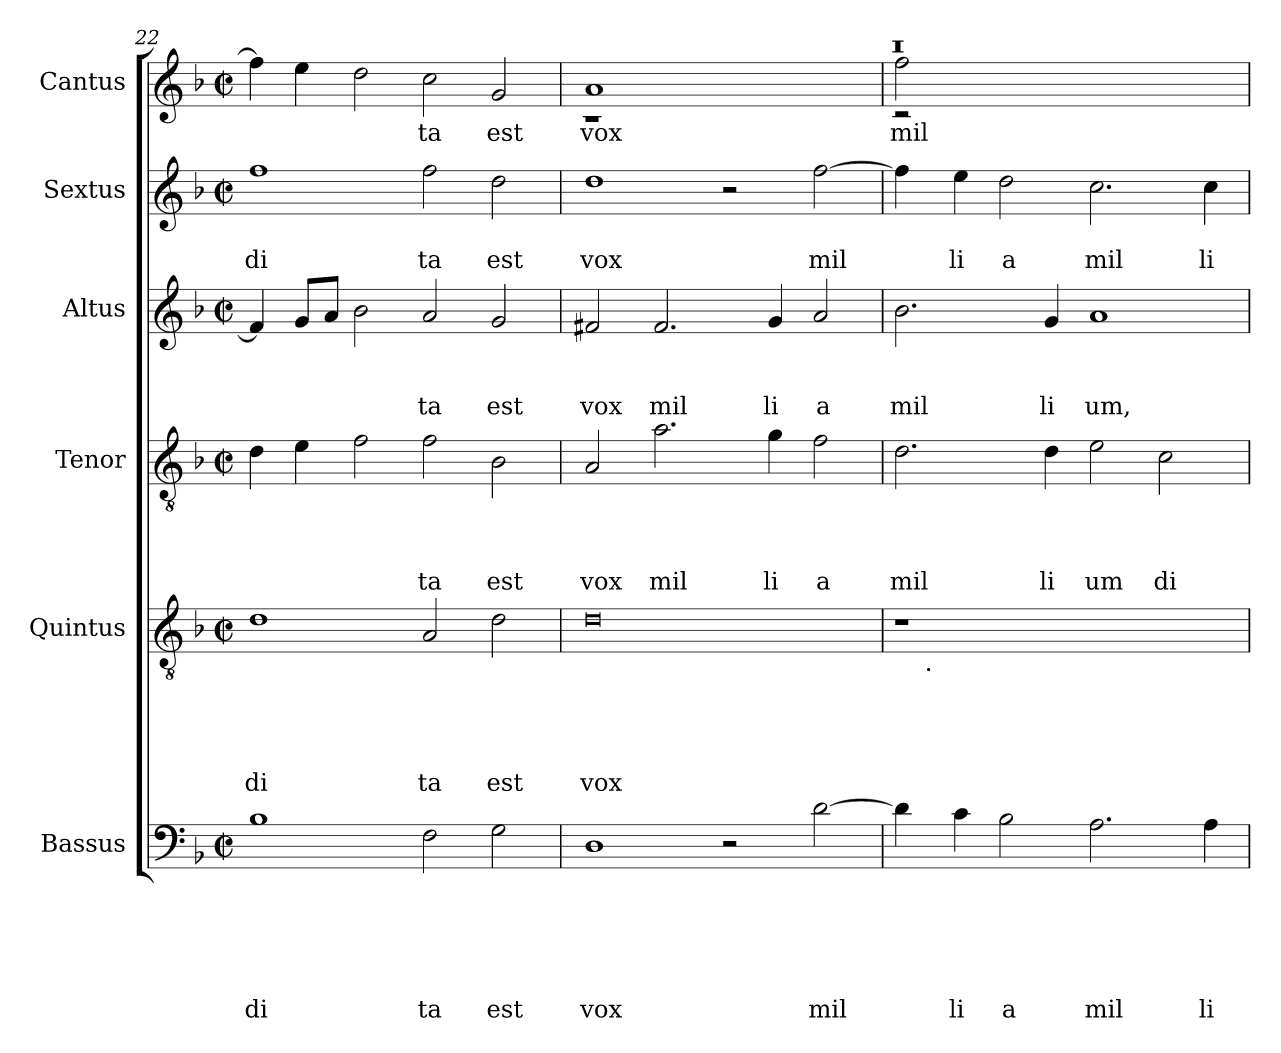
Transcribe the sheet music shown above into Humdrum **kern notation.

**kern	**text	**text	**text	**text	**text	**text	**kern	**text	**text	**text	**text	**text	**kern	**text	**text	**text	**text	**kern	**text	**text	**text	**kern	**text	**text	**kern	**text
*part6	*part6	*part6	*part6	*part6	*part6	*part6	*part5	*part5	*part5	*part5	*part5	*part5	*part4	*part4	*part4	*part4	*part4	*part3	*part3	*part3	*part3	*part2	*part2	*part2	*part1	*part1
*staff6	*staff6	*staff6	*staff6	*staff6	*staff6	*staff6	*staff5	*staff5	*staff5	*staff5	*staff5	*staff5	*staff4	*staff4	*staff4	*staff4	*staff4	*staff3	*staff3	*staff3	*staff3	*staff2	*staff2	*staff2	*staff1	*staff1
*I"Bassus	*	*	*	*	*	*	*I"Quintus	*	*	*	*	*	*I"Tenor	*	*	*	*	*I"Altus	*	*	*	*I"Sextus	*	*	*I"Cantus	*
*clefF4	*	*	*	*	*	*	*clefGv2	*	*	*	*	*	*clefGv2	*	*	*	*	*clefG2	*	*	*	*clefG2	*	*	*clefG2	*
*k[b-]	*	*	*	*	*	*	*k[b-]	*	*	*	*	*	*k[b-]	*	*	*	*	*k[b-]	*	*	*	*k[b-]	*	*	*k[b-]	*
*F:	*	*	*	*	*	*	*F:	*	*	*	*	*	*F:	*	*	*	*	*F:	*	*	*	*F:	*	*	*F:	*
*M2/2	*	*	*	*	*	*	*M2/2	*	*	*	*	*	*M2/2	*	*	*	*	*M2/2	*	*	*	*M2/2	*	*	*M2/2	*
*met(c|)	*	*	*	*	*	*	*met(c|)	*	*	*	*	*	*met(c|)	*	*	*	*	*met(c|)	*	*	*	*met(c|)	*	*	*met(c|)	*
=22	=22	=22	=22	=22	=22	=22	=22	=22	=22	=22	=22	=22	=22	=22	=22	=22	=22	=22	=22	=22	=22	=22	=22	=22	=22	=22
!	!	!	!	!	!	!LO:LY:b	!	!	!	!	!	!LO:LY:b	!	!	!	!	!	!	!	!	!	!	!	!LO:LY:b	!	!
1B-	.	.	.	.	.	di	1d	.	.	.	.	di	4d\	.	.	.	.	4f/]	.	.	.	1ff	.	di	4ff\]	.
.	.	.	.	.	.	.	.	.	.	.	.	.	4e\	.	.	.	.	8g/L	.	.	.	.	.	.	4ee\	.
.	.	.	.	.	.	.	.	.	.	.	.	.	.	.	.	.	.	8a/J	.	.	.	.	.	.	.	.
.	.	.	.	.	.	.	.	.	.	.	.	.	2f\	.	.	.	.	2b-\	.	.	.	.	.	.	2dd\	.
!	!	!	!	!	!	!LO:LY:b	!	!	!	!	!	!LO:LY:b	!	!	!	!	!LO:LY:b	!	!	!	!LO:LY:b	!	!	!LO:LY:b	!	!LO:LY:b
2F\	.	.	.	.	.	ta	2A/	.	.	.	.	ta	2f\	.	.	.	ta	2a/	.	.	ta	2ff\	.	ta	2cc\	ta
!	!	!	!	!	!	!LO:LY:b	!	!	!	!	!	!LO:LY:b	!	!	!	!	!LO:LY:b	!	!	!	!LO:LY:b	!	!	!LO:LY:b	!	!LO:LY:b
2G\	.	.	.	.	.	est	2d\	.	.	.	.	est	2B-\	.	.	.	est	2g/	.	.	est	2dd\	.	est	2g/	est
=23	=23	=23	=23	=23	=23	=23	=23	=23	=23	=23	=23	=23	=23	=23	=23	=23	=23	=23	=23	=23	=23	=23	=23	=23	=23	=23
*	*	*	*	*	*	*	*	*	*	*	*	*	*	*	*	*	*	*	*	*	*	*	*	*	*^	*
!	!	!	!	!	!	!LO:LY:b	!	!	!	!	!	!LO:LY:b	!	!	!	!	!LO:LY:b	!	!	!	!LO:LY:b	!	!	!LO:LY:b	!	!LO:N:vis=1	!LO:LY:b
1D	.	.	.	.	.	vox	0d	.	.	.	.	vox	2A/	.	.	.	vox	2f#X/	.	.	vox	1dd	.	vox	1a	0rc	vox
!	!	!	!	!	!	!	!	!	!	!	!	!	!	!	!	!	!LO:LY:b	!	!	!	!LO:LY:b	!	!	!	!	!	!
.	.	.	.	.	.	.	.	.	.	.	.	.	2.a\	.	.	.	mil	2.f#/	.	.	mil	.	.	.	.	.	.
2r	.	.	.	.	.	.	.	.	.	.	.	.	.	.	.	.	.	.	.	.	.	2r	.	.	1ryy	.	.
!	!	!	!	!	!	!	!	!	!	!	!	!	!	!	!	!	!LO:LY:b	!	!	!	!LO:LY:b	!	!	!	!	!	!
.	.	.	.	.	.	.	.	.	.	.	.	.	4g\	.	.	.	li	4g/	.	.	li	.	.	.	.	.	.
!	!	!	!	!	!	!LO:LY:b	!	!	!	!	!	!	!	!	!	!	!LO:LY:b	!	!	!	!LO:LY:b	!	!	!LO:LY:b	!	!	!
[>2d\	.	.	.	.	.	mil	.	.	.	.	.	.	2f\	.	.	.	a	2a/	.	.	a	[>2ff\	.	mil	.	.	.
*	*	*	*	*	*	*	*	*	*	*	*	*	*	*	*	*	*	*	*	*	*	*	*	*	*v	*v	*
=24	=24	=24	=24	=24	=24	=24	=24	=24	=24	=24	=24	=24	=24	=24	=24	=24	=24	=24	=24	=24	=24	=24	=24	=24	=24	=24
!	!	!	!	!	!	!	!	!	!	!	!	!	!	!	!	!	!LO:LY:b	!	!	!	!LO:LY:b	!	!	!	!LO:N:vis=1	!LO:LY:b
*	*	*	*	*	*	*	*^	*	*	*	*	*	*	*	*	*	*	*	*	*	*	*	*	*	*^	*
*	*	*	*	*	*	*	*	*	*	*	*	*	*	*	*	*	*	*	*	*	*	*	*	*	*	*	*^	*
4d\]	.	.	.	.	.	.	1r	8ryy	.	.	.	.	.	2.d\	.	.	.	mil	2.b-\	.	.	mil	4ff\]	.	.	0raa	2rc	2ff\	mil
!	!	!	!	!	!	!	!	!LO:TX:b:t=.	!	!	!	!	!	!	!	!	!	!	!	!	!	!	!	!	!	!	!	!	!
.	.	.	.	.	.	.	.	1...ryy	.	.	.	.	.	.	.	.	.	.	.	.	.	.	.	.	.	.	.	.	.
!	!	!	!	!	!	!LO:LY:b	!	!	!	!	!	!	!	!	!	!	!	!	!	!	!	!	!	!	!LO:LY:b	!	!	!	!
4c\	.	.	.	.	.	li	.	.	.	.	.	.	.	.	.	.	.	.	.	.	.	.	4ee\	.	li	.	.	.	.
!	!	!	!	!	!	!LO:LY:b	!	!	!	!	!	!	!	!	!	!	!	!	!	!	!	!	!	!	!LO:LY:b	!	!	!	!
2B-\	.	.	.	.	.	a	.	.	.	.	.	.	.	.	.	.	.	.	.	.	.	.	2dd\	.	a	.	1.ryy	1.ryy	.
!	!	!	!	!	!	!	!	!	!	!	!	!	!	!	!	!	!	!LO:LY:b	!	!	!	!LO:LY:b	!	!	!	!	!	!	!
.	.	.	.	.	.	.	.	.	.	.	.	.	.	4d\	.	.	.	li	4g/	.	.	li	.	.	.	.	.	.	.
!	!	!	!	!	!	!LO:LY:b	!	!	!	!	!	!	!	!	!	!	!	!LO:LY:b	!	!	!	!LO:LY:b	!	!	!LO:LY:b	!	!	!	!
2.A\	.	.	.	.	.	mil	1ryy	.	.	.	.	.	.	2e\	.	.	.	um	1a	.	.	um,	2.cc\	.	mil	.	.	.	.
!	!	!	!	!	!	!	!	!	!	!	!	!	!	!	!	!	!	!LO:LY:b	!	!	!	!	!	!	!	!	!	!	!
.	.	.	.	.	.	.	.	.	.	.	.	.	.	2c\	.	.	.	di	.	.	.	.	.	.	.	.	.	.	.
!	!	!	!	!	!	!LO:LY:b	!	!	!	!	!	!	!	!	!	!	!	!	!	!	!	!	!	!	!LO:LY:b	!	!	!	!
4A\	.	.	.	.	.	li	.	.	.	.	.	.	.	.	.	.	.	.	.	.	.	.	4cc\	.	li	.	.	.	.
*	*	*	*	*	*	*	*v	*v	*	*	*	*	*	*	*	*	*	*	*	*	*	*	*	*	*	*v	*v	*v	*
=	=	=	=	=	=	=	=	=	=	=	=	=	=	=	=	=	=	=	=	=	=	=	=	=	=	=
*-	*-	*-	*-	*-	*-	*-	*-	*-	*-	*-	*-	*-	*-	*-	*-	*-	*-	*-	*-	*-	*-	*-	*-	*-	*-	*-
